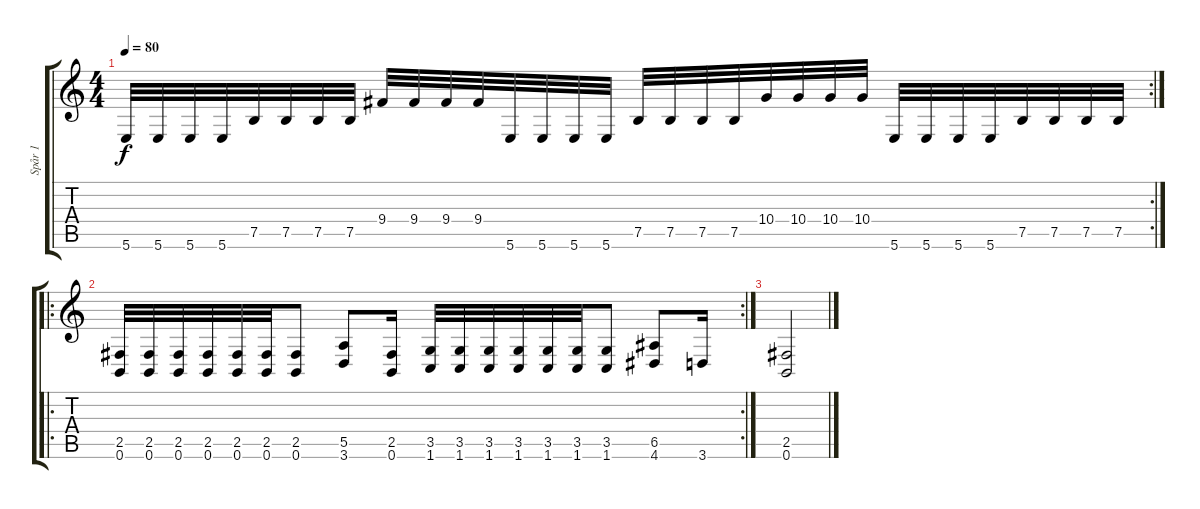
\track ("Spår 1" "Spår 1") {instrument overdrivenguitar}
\staff {score tabs}
\tuning (B3 Gb3 D3 A2 E2 B1) {hide}
\rc 2
\ts (4 4)
\tempo 80
\clef g2
\ks c
5.6.32{dy f} 5.6.32 5.6.32 5.6.32 7.5.32 7.5.32 7.5.32 7.5.32 9.4.32 9.4.32 9.4.32 9.4.32 5.6.32 5.6.32 5.6.32 5.6.32 7.5.32 7.5.32 7.5.32 7.5.32 10.4.32 10.4.32 10.4.32 10.4.32 5.6.32 5.6.32 5.6.32 5.6.32 7.5.32 7.5.32 7.5.32 7.5.32 |
\ro
\rc 2
(2.5 0.6).32 (2.5 0.6).32 (2.5 0.6).32 (2.5 0.6).32 (2.5 0.6).32 (2.5 0.6).32 (2.5 0.6).8 (5.5 3.6).8 (2.5 0.6).16 (3.5 1.6).32 (3.5 1.6).32 (3.5 1.6).32 (3.5 1.6).32 (3.5 1.6).32 (3.5 1.6).32 (3.5 1.6).8 (6.5 4.6).8 3.6.16 |
(2.5 0.6).2
